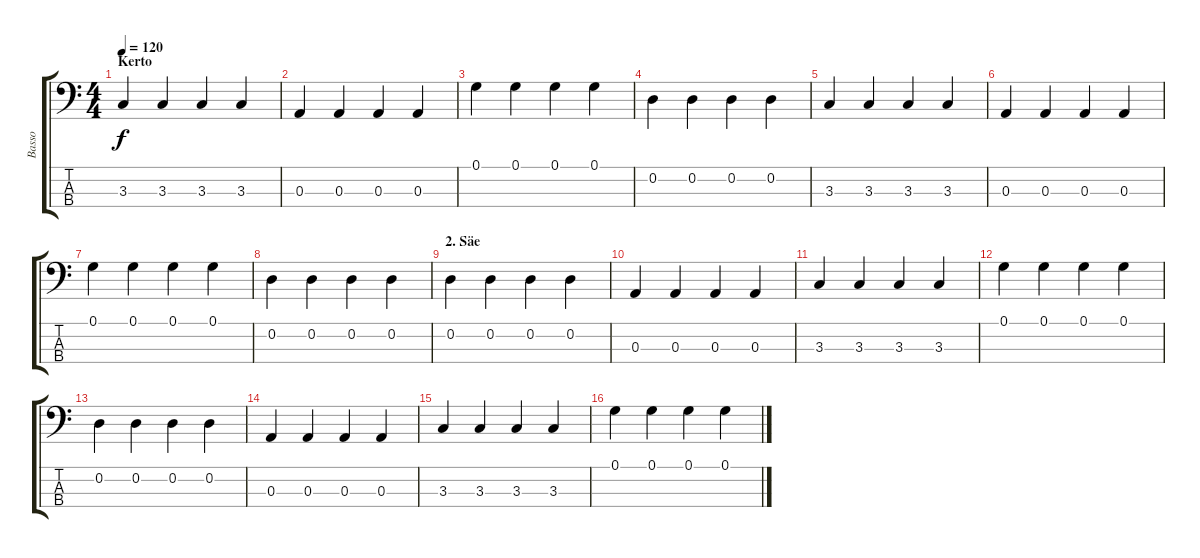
\track ("Basso" "Basso") {instrument electricbasspick}
\staff {score tabs}
\tuning (G2 D2 A1 E1) {hide}
\ts (4 4)
\section ("" "Kerto")
\tempo 120
\clef f4
\ks c
3.3.4{dy f} 3.3.4 3.3.4 3.3.4 |
0.3.4 0.3.4 0.3.4 0.3.4 |
0.1.4 0.1.4 0.1.4 0.1.4 |
0.2.4 0.2.4 0.2.4 0.2.4 |
3.3.4 3.3.4 3.3.4 3.3.4 |
0.3.4 0.3.4 0.3.4 0.3.4 |
0.1.4 0.1.4 0.1.4 0.1.4 |
0.2.4 0.2.4 0.2.4 0.2.4 |
\section ("" "2. Säe")
0.2.4 0.2.4 0.2.4 0.2.4 |
0.3.4 0.3.4 0.3.4 0.3.4 |
3.3.4 3.3.4 3.3.4 3.3.4 |
0.1.4 0.1.4 0.1.4 0.1.4 |
0.2.4 0.2.4 0.2.4 0.2.4 |
0.3.4 0.3.4 0.3.4 0.3.4 |
3.3.4 3.3.4 3.3.4 3.3.4 |
0.1.4 0.1.4 0.1.4 0.1.4
